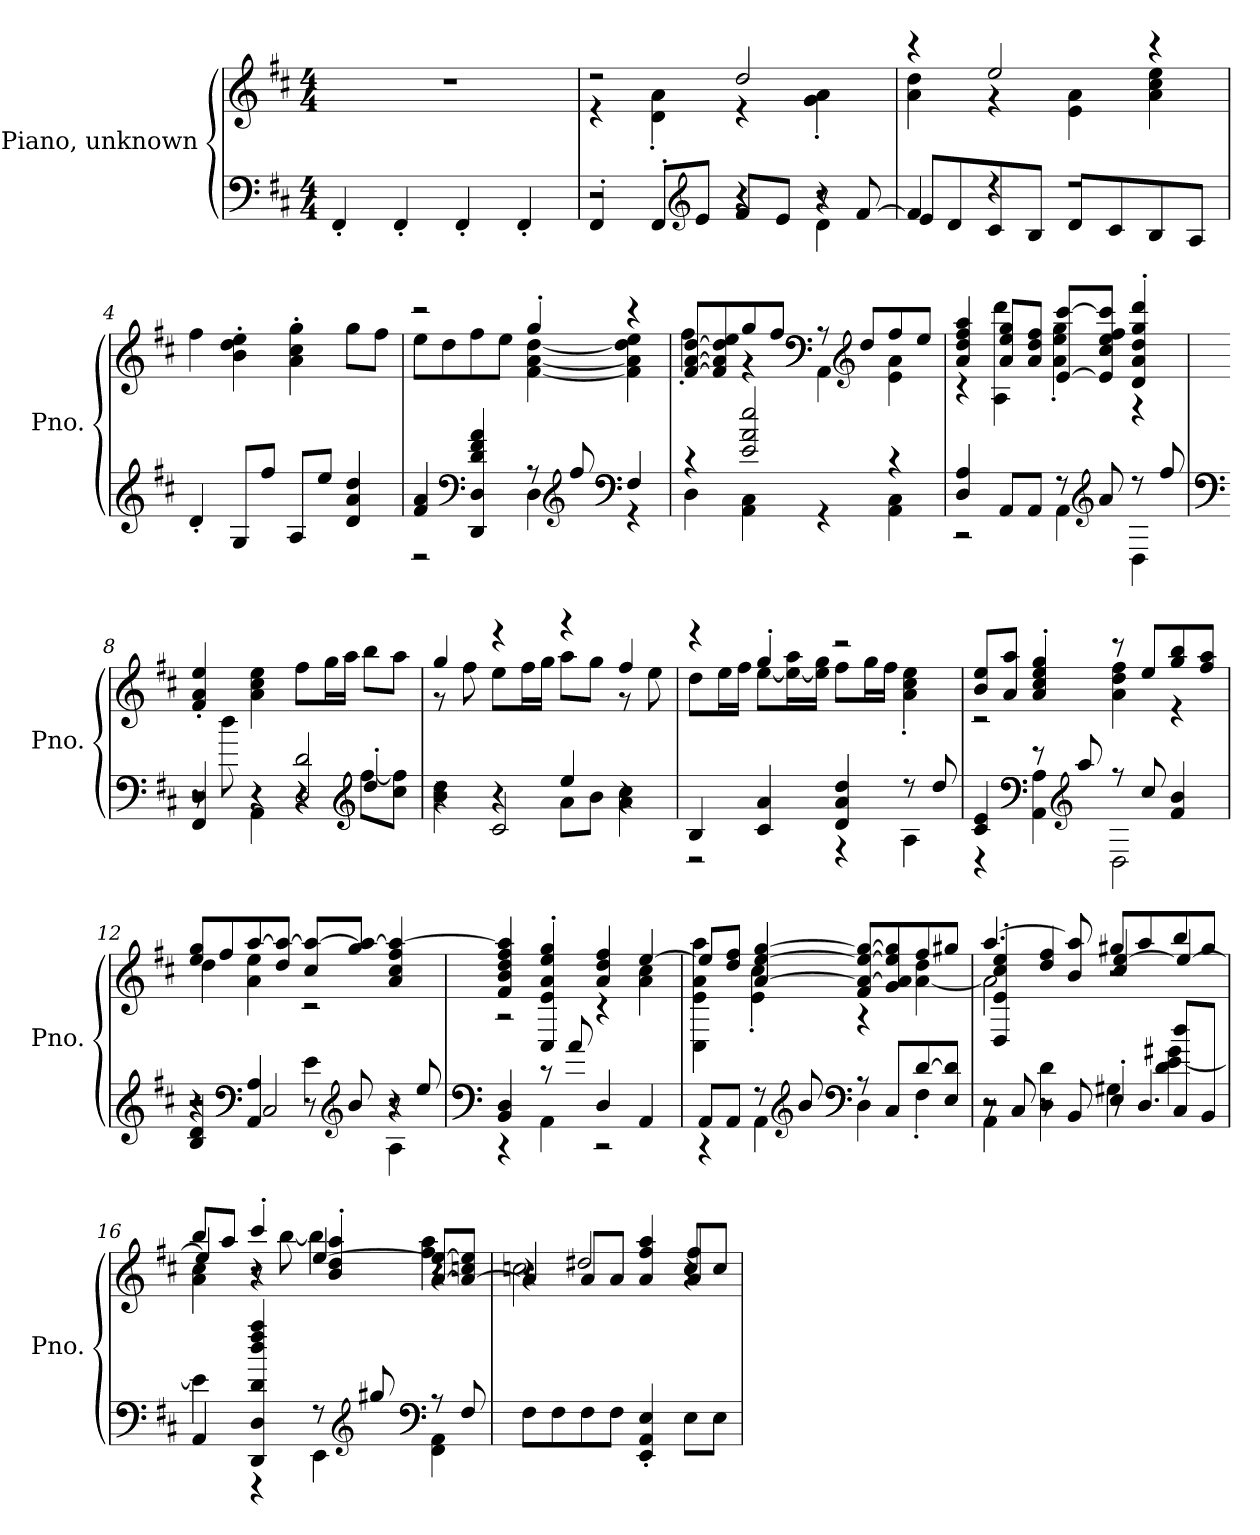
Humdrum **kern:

**kern	**kern
*part1	*part1
*staff2	*staff1
*I"Piano, unknown	*
*I'Pno.	*
*clefF4	*clefG2
*k[f#c#]	*k[f#c#]
*M4/4	*M4/4
*MM120	*MM120
=1	=1
4FF#'/	1r
4FF#'/	.
4FF#'/	.
4FF#'/	.
=2	=2
*^	*^
*	*^	*	*
2r	2r	4FF#'/	2r	4r
.	.	8FF#'/L	.	4d\' 4a\'
*clefG2	*	*	*	*
.	.	8e/J	.	.
4r	4r	8f#/L	2dd/	4r
.	.	8e/J	.	.
8r	4d\	4r	.	4g\' 4a\'
[8f#/	.	.	.	.
*	*v	*v	*	*
=3	=3	=3	=3
4f#/]	8e/L	4r	4a\ 4dd\
.	8d/	.	.
4r	8c#/	2ee/	4r
.	8B/J	.	.
2r	8d/L	.	4e\ 4a\
.	8c#/	.	.
.	8B/	4r	4a\ 4cc#\ 4ee\
.	8A/J	.	.
*v	*v	*	*
*	*v	*v
=4	=4
4d'/	4ff#\
8G/L	4b\' 4dd\' 4ee\'
8ff#/J	.
8A/L	4a\' 4cc#\' 4gg\'
8ee/J	.
4d/ 4a/ 4dd/	8gg\L
.	8ff#\J
!!LO:LB:g=z
=5	=5
*^	*^
4f#/ 4a/	2r	2r	8ee\L
.	.	.	8dd\
*clefF4	*	*	*
4DD/ 4D/ 4d/ 4f#/ 4a/	.	.	8ff#\
.	.	.	8ee\J
8r	4D\	4gg'/	[4f#\ [4a\ [4dd\
*clefG2	*	*	*
8ff#/	.	.	.
*clefF4	*	*	*
4F#/	4r	4r	4f#\] 4a\] 4dd\] 4ee\
=6	=6	=6	=6
4r	4D\	[8f#/ [8a/ [8dd/L	4ff#'\
.	.	8f#/] 8a/] 8dd/] 8ee/	.
2e/ 2a/ 2ee/	4AA\ 4C#\	8gg/	4r
.	.	8ff#/J	.
*	*	*clefF4	*
.	4r	8r	4AA\
*	*	*clefG2	*
.	.	8dd/L	.
4r	4AA\ 4C#\	8ff#/	4e\ 4a\
.	.	8ee/J	.
=7	=7	=7	=7
4D/ 4A/	2r	4a/ 4dd/ 4ff#/ 4aa/	4r
8AA/L	.	8a/ 8ee/ 8gg/L	4A\ 4ddd\
8AA/J	.	8a/ 8dd/ 8ff#/J	.
8r	4AA\	[8e/ [8ccc#/L	4a\' 4ee\' 4gg\'
*clefG2	*	*	*
8a/	.	8e/] 8cc#/ 8ee/ 8ff#/ 8ccc#/]J	.
8r	4D\	4d/' 4a/' 4dd/' 4gg/' 4ddd/'	4r
8ff#/	.	.	.
*v	*v	*	*
*	*v	*v
!!LO:LB:g=z
=8	=8
*clefF4	*
*^	*
*	*^	*
2r	8r	4FF#/ 4D/	4f#/' 4a/' 4ee/'
.	8dd\	.	.
.	4AA\	4r	4a\ 4cc#\ 4ee\
4r	4r	2D/ 2d/	8ff#\L
.	.	.	16gg\L
.	.	.	16aa\JJ
*clefG2	*	*	*
4dd'/	[8ff#\L	.	8bb\L
.	8cc#\ 8ff#\]J	.	8aa\J
=9	=9	=9	=9
*	*	*	*^
2r	4b\ 4dd\	4r	4gg/	8r
.	.	.	.	8ff#\
.	4r	2c#/	4r	8ee\L
.	.	.	.	16ff#\L
.	.	.	.	16gg\JJ
4ee/	8a\L	.	4r	8aa\L
.	8b\J	.	.	8gg\J
4r	4a\ 4cc#\	4r	4ff#/	8r
.	.	.	.	8ee\
*	*v	*v	*	*
=10	=10	=10	=10
4B/	2r	4r	8dd\L
.	.	.	16ee\L
.	.	.	16ff#\JJ
4c#/ 4a/	.	4gg'/	[8ee\L
.	.	.	16ee\_ 16aa\L
.	.	.	16ee\] 16gg\JJ
4d/ 4a/ 4dd/	4r	2r	8ff#\L
.	.	.	16gg\L
.	.	.	16ff#\JJ
8r	4A\	.	4a\' 4cc#\' 4ee\'
8dd/	.	.	.
!!LO:LB:g=z	!!
=11	=11	=11	=11
4c#/ 4e/	4r	8b/ 8ee/L	2r
.	.	8a/ 8aa/J	.
*clefF4	*	*	*
8r	4AA\ 4A\	4a/' 4cc#/' 4ee/' 4gg/'	.
*clefG2	*	*	*
8aa/	.	.	.
8r	2D\	8r	4a\ 4dd\ 4ff#\
8cc#/	.	8ee/L	.
4f#/ 4b/	.	8gg/ 8bb/	4r
.	.	8ff#/ 8aa/J	.
=12	=12	=12	=12
*	*^	*	*
4B/ 4d/	2r	4r	8ee/ 8gg/L	4dd\
.	.	.	8ff#/	.
*clefF4	*	*	*	*
4AA/ 4A/	.	2C#/	[8aa/	4a\ 4ee\
.	.	.	8dd/ 8aa/_J	.
8r	4e\	.	8cc#/ 8aa/_L	2r
*clefG2	*	*	*	*
8b/	.	.	8gg/ 8aa/_J	.
8r	4A\	4r	4a/ 4cc#/ 4ff#/ 4aa/_	.
8ee/	.	.	.	.
*v	*v	*v	*	*
=13	=13	=13
*clefF4	*	*
*^	*	*
4BB/ 4D/	4r	4f#/ 4b/ 4dd/ 4ff#/ 4aa/]	2r
8r	4AA\	4C#/' 4e/' 4a/' 4ee/' 4gg/'	.
8a/	.	.	.
4D/	2r	4a/ 4dd/ 4ff#/	4r
4AA/	.	[4ee/	4a\ 4cc#\
!!LO:LB:g=z	!!
=14	=14	=14	=14
8AA/L	4r	8ee/L]	4C#\ 4e\ 4a\ 4aa\
8AA/J	.	8dd/ 8ff#/J	.
8r	4AA\	[4a/ [4ee/ [4gg/	4e\' 4cc#\'
*clefG2	*	*	*
8b/	.	.	.
*clefF4	*	*	*
8r	4D\	8f#/ 8a/_ 8ee/_ 8gg/_L	4r
8C#/L	.	8g/ 8a/] 8ee/] 8gg/]	.
[8d/	4F#'\	8ff#/	[4a\ 4dd\
8E/ 8d/]J	.	8gg#X/J	.
=15	=15	=15	=15
*	*^	*	*^
8r	4AA\	2r	[4.aa/	2a\]	4D/' 4e/' 4cc#/' 4ee/'
8C#/	.	.	.	.	.
8r	4D\ 4d\	.	.	.	4dd/ 4ff#/
8BB/	.	.	8b/ 8aa/]	.	.
4E'/	4G#X\	8r	8gg#X/L	2r	4cc#/ [4ee/
.	.	4.D/	8aa/	.	.
8C#/ 8dd/L	4d\ [4e\ 4g#X\	.	8bb/	.	4ee/_
8BB/J	.	.	8gg#/J	.	.
*	*v	*v	*	*	*
!!LO:LB:g=z	!!	!!
=16	=16	=16	=16	=16
4AA/	4e\]	8bb/L	4a\ 4cc#\	4ee/]
.	.	8aa/J	.	.
4DD/ 4D/ 4d/ 4dd/ 4ff#/ 4aa/	4r	4ccc#'/	8r	4r
.	.	.	[8bb\	.
8r	4EE\	[4ee/	4bb\]	4b/' 4dd/' 4aa/'
*clefG2	*	*	*	*
8gg#X/	.	.	.	.
*clefF4	*	*	*	*
8r	4FF#\ 4AA\	[8a/ 8ee/_L	4ff#\ 4aa\	4r
8F#/	.	8a/_ 8ccn/ 8ee/]J	.	.
*v	*v	*	*	*
=17	=17	=17	=17
8F#\L	4a/]	2.ccn\	4r
8F#\	.	.	.
8F#\	8a/L	.	2dd#X/
8F#\J	8a/J	.	.
4EE/' 4AA/' 4E/'	4a/ 4ff#/ 4aa/	.	.
8E\L	8cc/L	4r	4a/ 4ff#/
8E\J	8cc/J	.	.
*	*v	*v	*v
=	=
*-	*-
